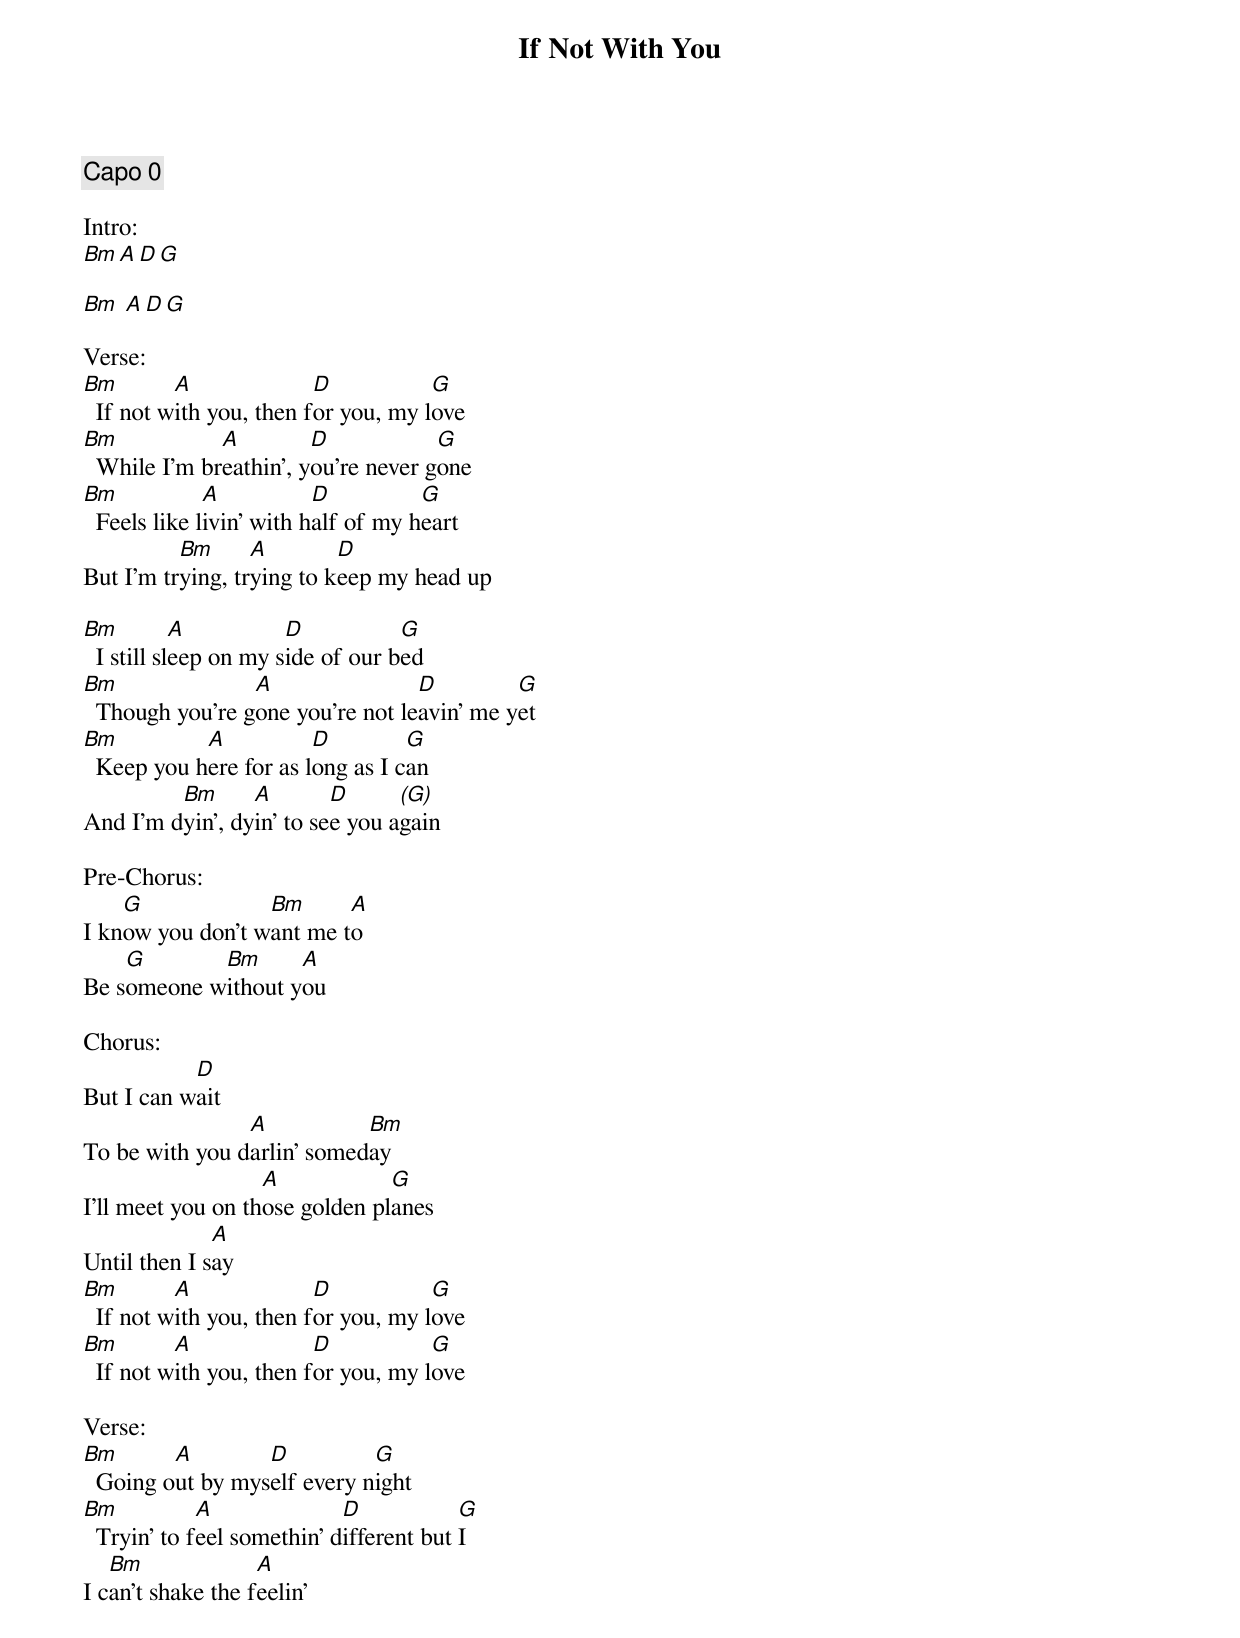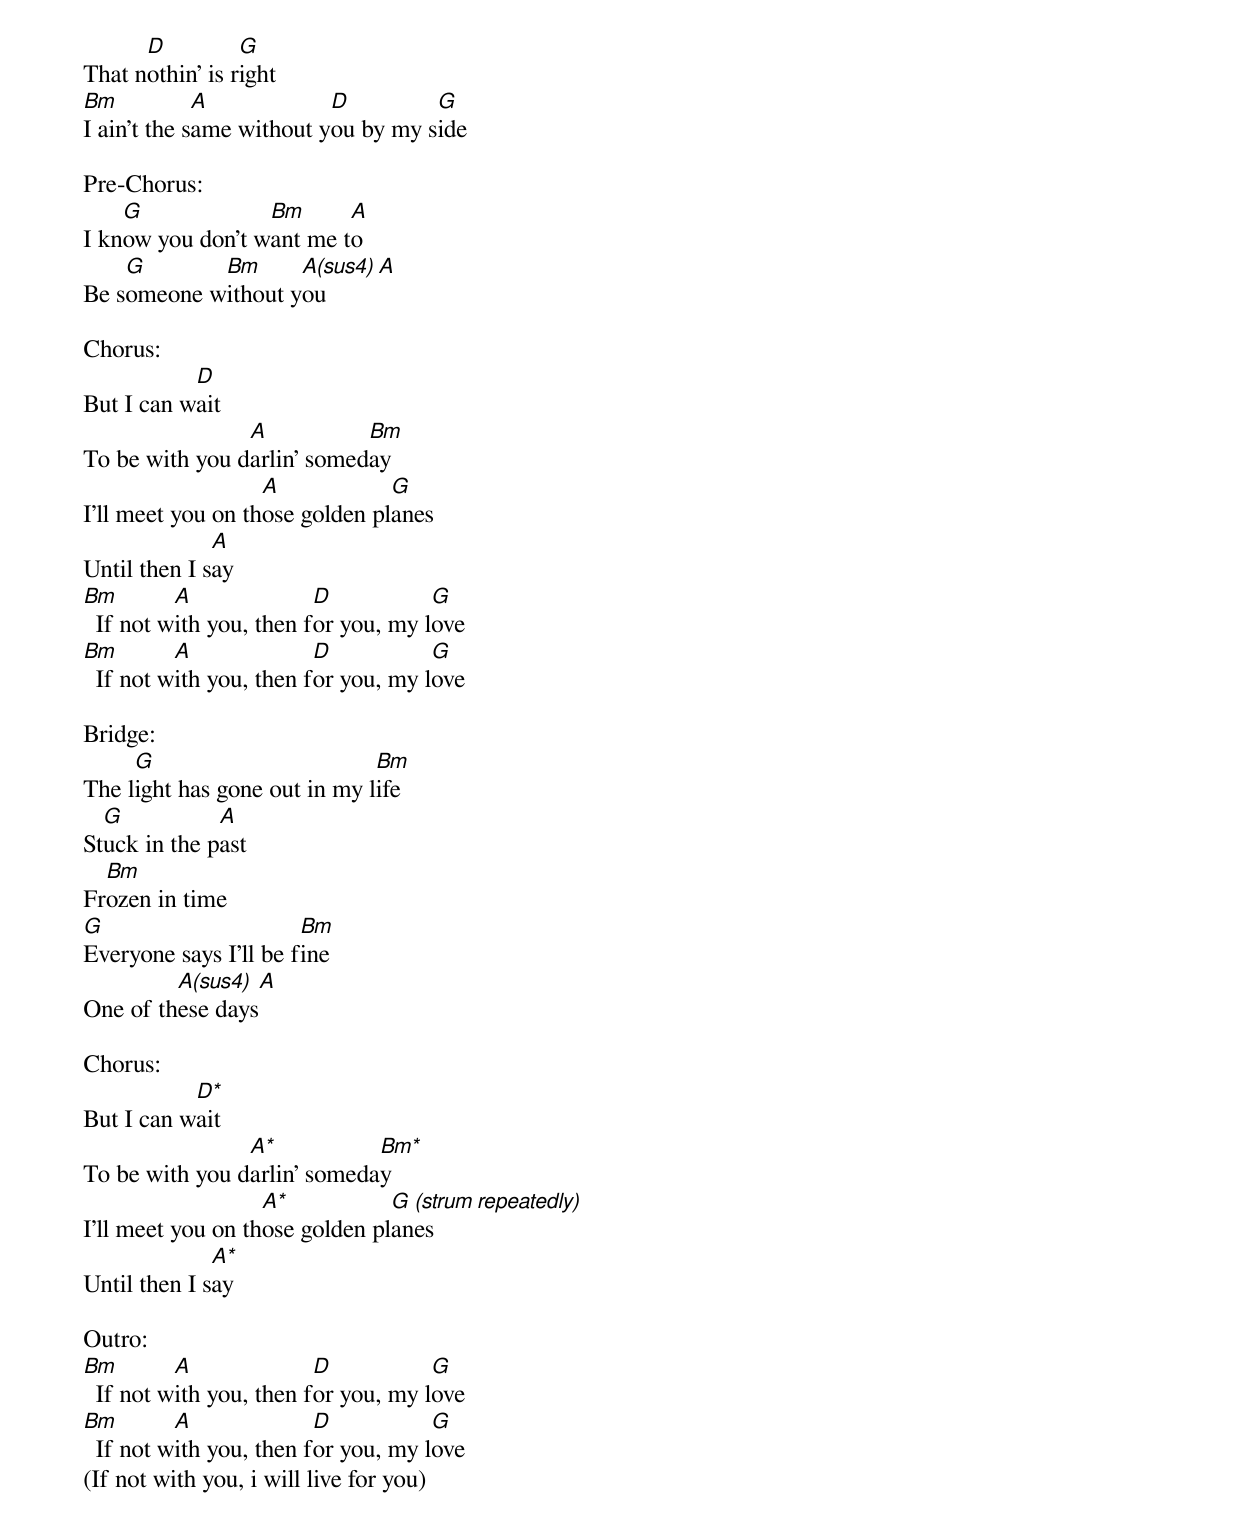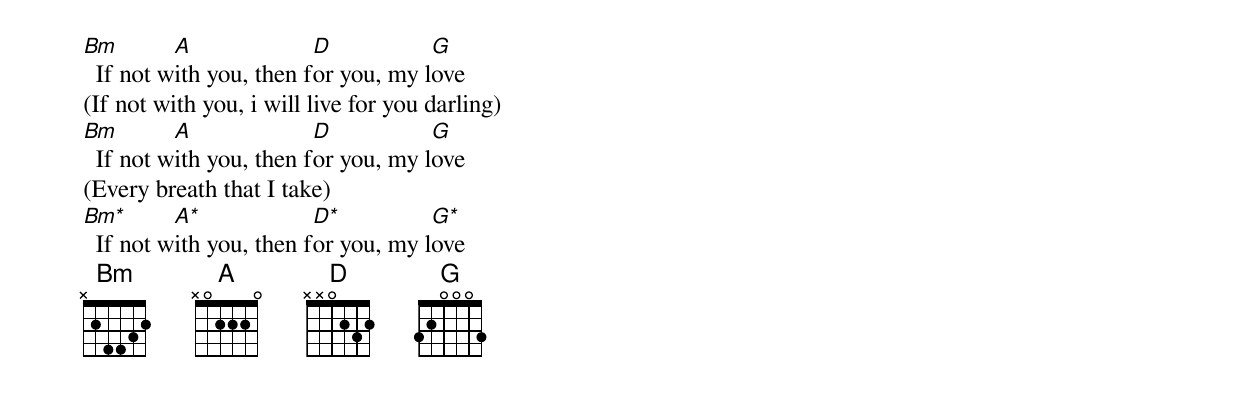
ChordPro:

{title:If Not With You}
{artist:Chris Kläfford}
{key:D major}
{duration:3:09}
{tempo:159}
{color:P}

{comment: Capo 0}

Intro:
[Bm][A][D][G]

[Bm] [A][D][G]

Verse:
[Bm]  If not w[A]ith you, then f[D]or you, my l[G]ove
[Bm]  While I'm br[A]eathin', y[D]ou're never g[G]one
[Bm]  Feels like l[A]ivin' with h[D]alf of my h[G]eart
But I'm tr[Bm]ying, tr[A]ying to k[D]eep my head up

[Bm]  I still sl[A]eep on my s[D]ide of our b[G]ed
[Bm]  Though you're g[A]one you're not le[D]avin' me y[G]et
[Bm]  Keep you h[A]ere for as l[D]ong as I c[G]an
And I'm d[Bm]yin', dy[A]in' to se[D]e you a[(G)]gain

Pre-Chorus:
I kn[G]ow you don't w[Bm]ant me t[A]o
Be s[G]omeone w[Bm]ithout y[A]ou

Chorus:
But I can w[D]ait
To be with you d[A]arlin' somed[Bm]ay
I'll meet you on th[A]ose golden pl[G]anes
Until then I s[A]ay
[Bm]  If not w[A]ith you, then f[D]or you, my l[G]ove
[Bm]  If not w[A]ith you, then f[D]or you, my l[G]ove

Verse:
[Bm]  Going o[A]ut by mys[D]elf every n[G]ight
[Bm]  Tryin' to f[A]eel somethin' d[D]ifferent but [G]I
I c[Bm]an't shake the f[A]eelin'
That n[D]othin' is r[G]ight
[Bm]I ain't the s[A]ame without y[D]ou by my s[G]ide

Pre-Chorus:
I kn[G]ow you don't w[Bm]ant me t[A]o
Be s[G]omeone w[Bm]ithout y[A(sus4)]ou[A]

Chorus:
But I can w[D]ait
To be with you d[A]arlin' somed[Bm]ay
I'll meet you on th[A]ose golden pl[G]anes
Until then I s[A]ay
[Bm]  If not w[A]ith you, then f[D]or you, my l[G]ove
[Bm]  If not w[A]ith you, then f[D]or you, my l[G]ove

Bridge:
The l[G]ight has gone out in my l[Bm]ife
St[G]uck in the p[A]ast
Fr[Bm]ozen in time
[G]Everyone says I'll be f[Bm]ine
One of th[A(sus4)]ese days[A]

Chorus:
But I can w[D*]ait
To be with you d[A*]arlin' someda[Bm*]y
I'll meet you on th[A*]ose golden pl[G]an[(strum]es[repeatedly)]
Until then I s[A*]ay

Outro:
[Bm]  If not w[A]ith you, then f[D]or you, my l[G]ove
[Bm]  If not w[A]ith you, then f[D]or you, my l[G]ove
(If not with you, i will live for you)
[Bm]  If not w[A]ith you, then f[D]or you, my l[G]ove
(If not with you, i will live for you darling)
[Bm]  If not w[A]ith you, then f[D]or you, my l[G]ove
(Every breath that I take)
[Bm*]  If not w[A*]ith you, then f[D*]or you, my l[G*]ove
